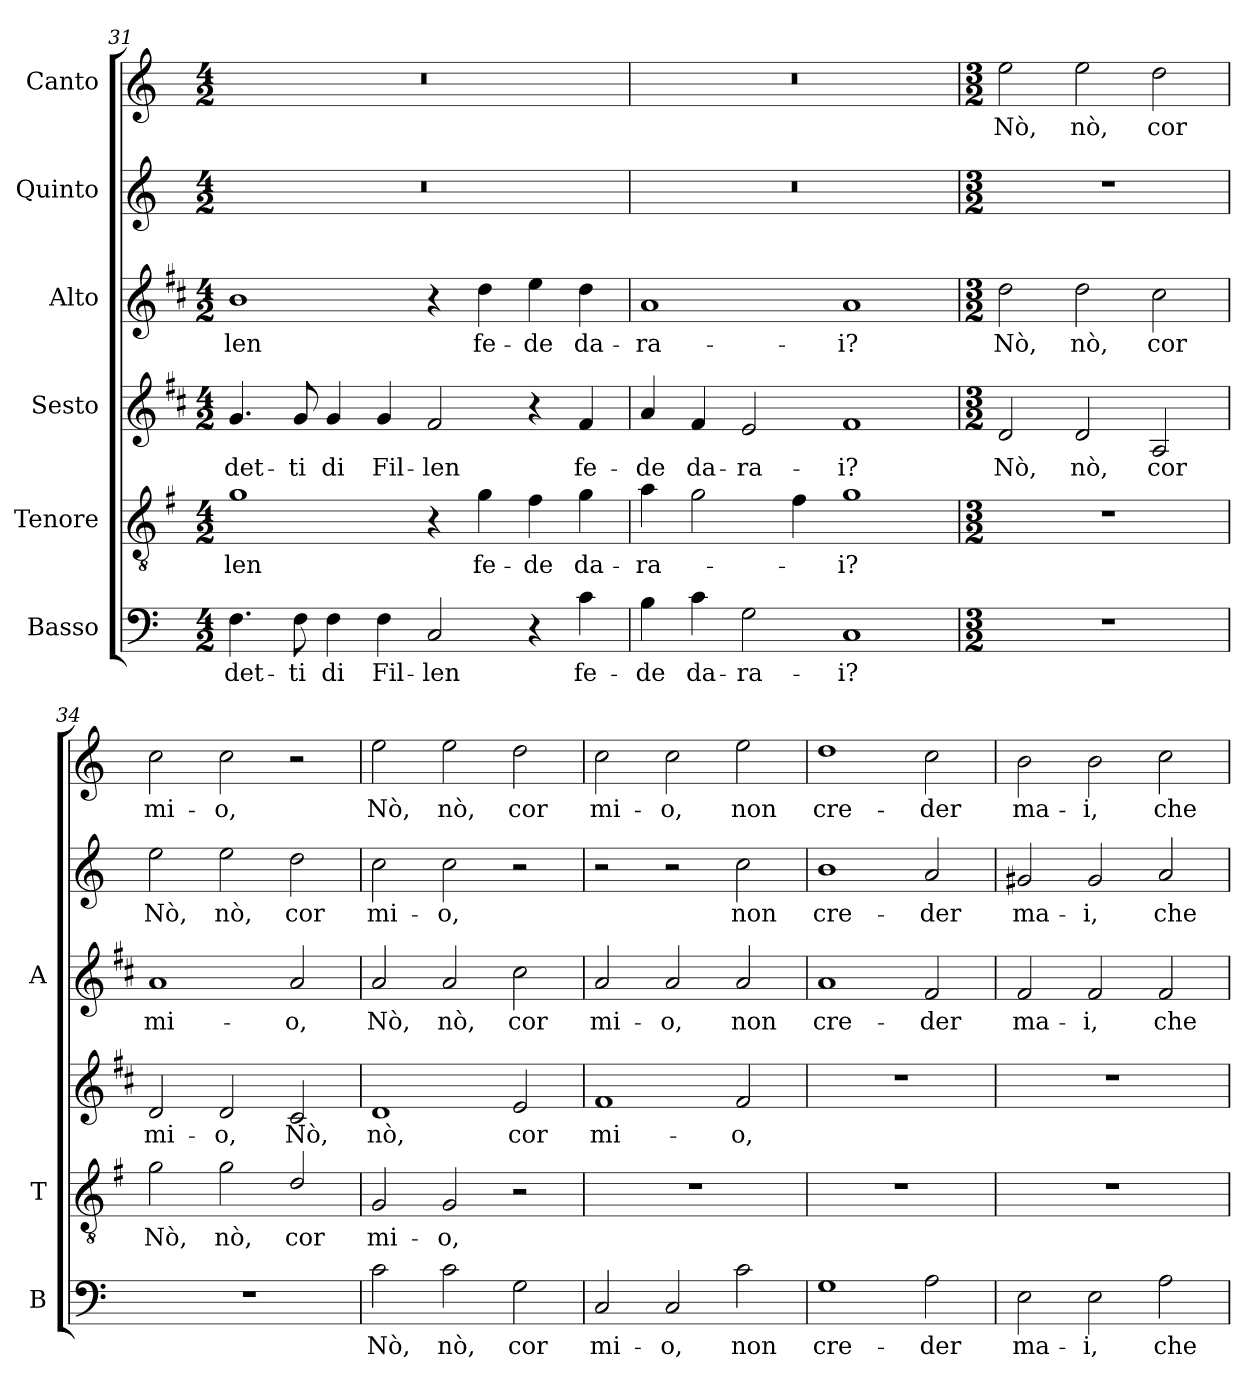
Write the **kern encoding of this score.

**kern	**text	**kern	**text	**kern	**text	**kern	**text	**kern	**text	**kern	**text
*part6	*part6	*part5	*part5	*part4	*part4	*part3	*part3	*part2	*part2	*part1	*part1
*staff6	*staff6	*staff5	*staff5	*staff4	*staff4	*staff3	*staff3	*staff2	*staff2	*staff1	*staff1
*I"Basso	*	*I"Tenore	*	*I"Sesto	*	*I"Alto	*	*I"Quinto	*	*I"Canto	*
*I'B	*	*I'T	*	*	*	*I'A	*	*	*	*	*
*clefF4	*	*clefGv2	*	*clefG2	*	*clefG2	*	*clefG2	*	*clefG2	*
*	*	*ITrd4c7	*	*ITrd1c2	*	*ITrd1c2	*	*	*	*	*
*k[]	*	*k[]	*	*k[]	*	*k[]	*	*k[]	*	*k[]	*
*C:	*	*C:	*	*C:	*	*C:	*	*C:	*	*C:	*
*M4/2	*	*M4/2	*	*M4/2	*	*M4/2	*	*M4/2	*	*M4/2	*
=31	=31	=31	=31	=31	=31	=31	=31	=31	=31	=31	=31
!	!LO:LY:b	!	!LO:LY:b	!	!LO:LY:b	!	!LO:LY:b	!	!	!	!
4.F\	det-	1c	-len	4.f/	det-	1a	-len	0r	.	0r	.
!	!LO:LY:b	!	!	!	!LO:LY:b	!	!	!	!	!	!
8F\	-ti	.	.	8f/	-ti	.	.	.	.	.	.
!	!LO:LY:b	!	!	!	!LO:LY:b	!	!	!	!	!	!
4F\	di	.	.	4f/	di	.	.	.	.	.	.
!	!LO:LY:b	!	!	!	!LO:LY:b	!	!	!	!	!	!
4F\	Fil-	.	.	4f/	Fil-	.	.	.	.	.	.
!	!LO:LY:b	!	!	!	!LO:LY:b	!	!	!	!	!	!
2C/	-len	4r	.	2e/	-len	4r	.	.	.	.	.
!	!	!	!LO:LY:b	!	!	!	!LO:LY:b	!	!	!	!
.	.	4c\	fe-	.	.	4cc\	fe-	.	.	.	.
!	!	!	!LO:LY:b	!	!	!	!LO:LY:b	!	!	!	!
4r	.	4B\	-de	4r	.	4dd\	-de	.	.	.	.
!	!LO:LY:b	!	!LO:LY:b	!	!LO:LY:b	!	!LO:LY:b	!	!	!	!
4c\	fe-	4c\	da-	4e/	fe-	4cc\	da-	.	.	.	.
=32	=32	=32	=32	=32	=32	=32	=32	=32	=32	=32	=32
!	!LO:LY:b	!	!LO:LY:b	!	!LO:LY:b	!	!LO:LY:b	!	!	!	!
4B\	-de	4d\	-ra-	4g/	-de	1g	-ra-	0r	.	0r	.
!	!LO:LY:b	!	!	!	!LO:LY:b	!	!	!	!	!	!
4c\	da-	2c\	.	4e/	da-	.	.	.	.	.	.
!	!LO:LY:b	!	!	!	!LO:LY:b	!	!	!	!	!	!
2G\	-ra-	.	.	2d/	-ra-	.	.	.	.	.	.
.	.	4B\	.	.	.	.	.	.	.	.	.
!	!LO:LY:b	!	!LO:LY:b	!	!LO:LY:b	!	!LO:LY:b	!	!	!	!
1C	-i?	1c	-i?	1e	-i?	1g	-i?	.	.	.	.
!!LO:LB:g=z
=33	=33	=33	=33	=33	=33	=33	=33	=33	=33	=33	=33
*M3/2	*	*M3/2	*	*M3/2	*	*M3/2	*	*M3/2	*	*M3/2	*
!	!	!	!	!	!LO:LY:b	!	!LO:LY:b	!	!	!	!LO:LY:b
1.r	.	1.r	.	2c/	Nò,	2cc\	Nò,	1.r	.	2ee\	Nò,
!	!	!	!	!	!LO:LY:b	!	!LO:LY:b	!	!	!	!LO:LY:b
.	.	.	.	2c/	nò,	2cc\	nò,	.	.	2ee\	nò,
!	!	!	!	!	!LO:LY:b	!	!LO:LY:b	!	!	!	!LO:LY:b
.	.	.	.	2G/	cor	2b\	cor	.	.	2dd\	cor
=34	=34	=34	=34	=34	=34	=34	=34	=34	=34	=34	=34
!	!	!	!LO:LY:b	!	!LO:LY:b	!	!LO:LY:b	!	!LO:LY:b	!	!LO:LY:b
1.r	.	2c\	Nò,	2c/	mi-	1g	mi-	2ee\	Nò,	2cc\	mi-
!	!	!	!LO:LY:b	!	!LO:LY:b	!	!	!	!LO:LY:b	!	!LO:LY:b
.	.	2c\	nò,	2c/	-o,	.	.	2ee\	nò,	2cc\	-o,
!	!	!	!LO:LY:b	!	!LO:LY:b	!	!LO:LY:b	!	!LO:LY:b	!	!
.	.	2G/	cor	2B/	Nò,	2g/	-o,	2dd\	cor	2r	.
=35	=35	=35	=35	=35	=35	=35	=35	=35	=35	=35	=35
!	!LO:LY:b	!	!LO:LY:b	!	!LO:LY:b	!	!LO:LY:b	!	!LO:LY:b	!	!LO:LY:b
2c\	Nò,	2C/	mi-	1c	nò,	2g/	Nò,	2cc\	mi-	2ee\	Nò,
!	!LO:LY:b	!	!LO:LY:b	!	!	!	!LO:LY:b	!	!LO:LY:b	!	!LO:LY:b
2c\	nò,	2C/	-o,	.	.	2g/	nò,	2cc\	-o,	2ee\	nò,
!	!LO:LY:b	!	!	!	!LO:LY:b	!	!LO:LY:b	!	!	!	!LO:LY:b
2G\	cor	2r	.	2d/	cor	2b\	cor	2r	.	2dd\	cor
=36	=36	=36	=36	=36	=36	=36	=36	=36	=36	=36	=36
!	!LO:LY:b	!	!	!	!LO:LY:b	!	!LO:LY:b	!	!	!	!LO:LY:b
2C/	mi-	1.r	.	1e	mi-	2g/	mi-	2r	.	2cc\	mi-
!	!LO:LY:b	!	!	!	!	!	!LO:LY:b	!	!	!	!LO:LY:b
2C/	-o,	.	.	.	.	2g/	-o,	2r	.	2cc\	-o,
!	!LO:LY:b	!	!	!	!LO:LY:b	!	!LO:LY:b	!	!LO:LY:b	!	!LO:LY:b
2c\	non	.	.	2e/	-o,	2g/	non	2cc\	non	2ee\	non
=37	=37	=37	=37	=37	=37	=37	=37	=37	=37	=37	=37
!	!LO:LY:b	!	!	!	!	!	!LO:LY:b	!	!LO:LY:b	!	!LO:LY:b
1G	cre-	1.r	.	1.r	.	1g	cre-	1b	cre-	1dd	cre-
!	!LO:LY:b	!	!	!	!	!	!LO:LY:b	!	!LO:LY:b	!	!LO:LY:b
2A\	-der	.	.	.	.	2e/	-der	2a/	-der	2cc\	-der
=38	=38	=38	=38	=38	=38	=38	=38	=38	=38	=38	=38
!	!LO:LY:b	!	!	!	!	!	!LO:LY:b	!	!LO:LY:b	!	!LO:LY:b
2E\	ma-	1.r	.	1.r	.	2e/	ma-	2g#X/	ma-	2b\	ma-
!	!LO:LY:b	!	!	!	!	!	!LO:LY:b	!	!LO:LY:b	!	!LO:LY:b
2E\	-i,	.	.	.	.	2e/	-i,	2g#/	-i,	2b\	-i,
!	!LO:LY:b	!	!	!	!	!	!LO:LY:b	!	!LO:LY:b	!	!LO:LY:b
2A\	che	.	.	.	.	2e/	che	2a/	che	2cc\	che
=	=	=	=	=	=	=	=	=	=	=	=
*-	*-	*-	*-	*-	*-	*-	*-	*-	*-	*-	*-
